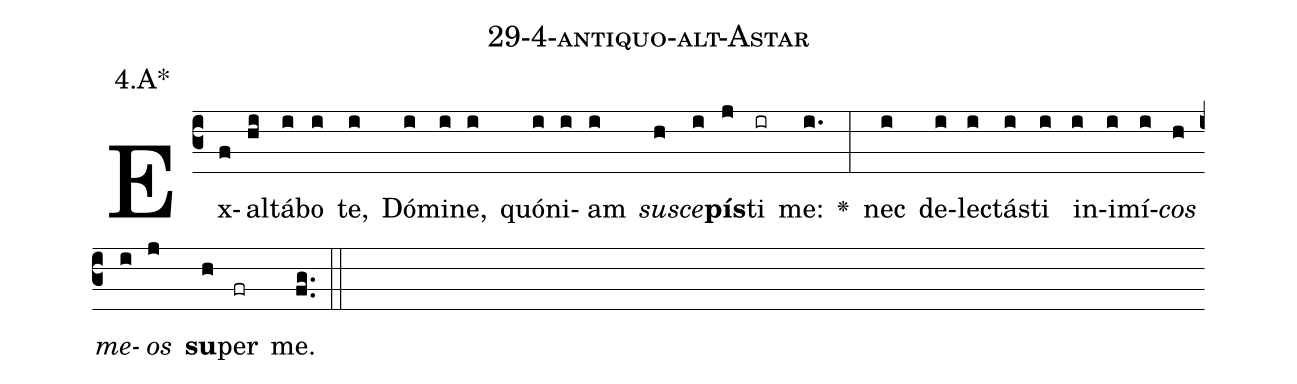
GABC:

name: 29-4-antiquo-alt-Astar;
annotation: 4.A*;
%%
(c3)Ex(f)al(hi)tá(i)bo(i) te,(i) Dó(i)mi(i)ne,(i) quón(i)i(i)am(i) <i>su</i>(h)<i>sce</i>(i)<b>pís</b>(j)ti(ir) me:(i.) <v>\greheightstar</v>(:) nec(i) de(i)lec(i)tás(i)ti(i) in(i)i(i)mí(i)<i>cos</i>(h) <i>me</i>(i)<i>os</i>(j) <b>su</b>(h)per(fr) me.(fg..) (::)


%E(i) u(h) o(i) u(j) a(h) e.(fg..) (::)
